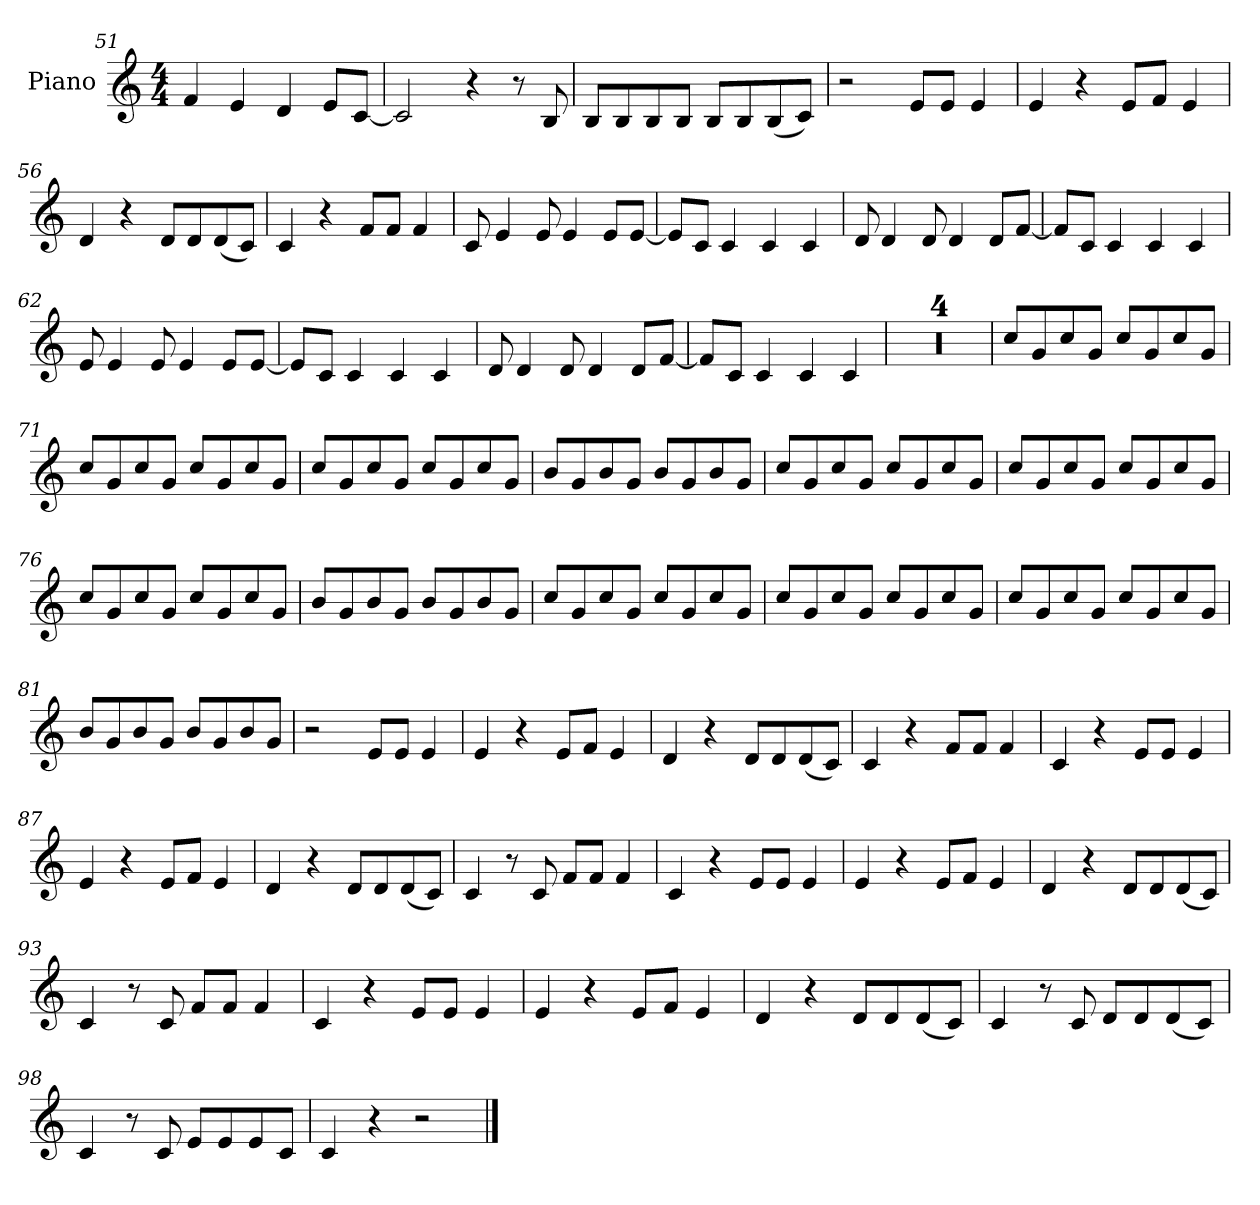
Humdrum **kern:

**kern
*part1
*staff1
*I"Piano
*I'Pno.
*clefG2
*k[]
*M4/4
=51
4f
4e
4d
8eL
[8cJ
=52
2c]
4r
8r
8B
=53
8BL
8B
8B
8BJ
8BL
8B
(8B
8cJ)
=54
2r
8eL
8eJ
4e
=55
4e
4r
8eL
8fJ
4e
=56
4d
4r
8dL
8d
(8d
8cJ)
=57
4c
4r
8fL
8fJ
4f
=58
8c
4e
8e
4e
8eL
[8eJ
=59
8eL]
8cJ
4c
4c
4c
=60
8d
4d
8d
4d
8dL
[8fJ
=61
8fL]
8cJ
4c
4c
4c
=62
8e
4e
8e
4e
8eL
[8eJ
=63
8eL]
8cJ
4c
4c
4c
=64
8d
4d
8d
4d
8dL
[8fJ
=65
8fL]
8cJ
4c
4c
4c
=66
1r
=67
1r
=68
1r
=69
1r
=70
8cc!L
8g!
8cc!
8g!J
8cc!L
8g!
8cc!
8g!J
=71
8cc!L
8g!
8cc!
8g!J
8cc!L
8g!
8cc!
8g!J
=72
8cc!L
8g!
8cc!
8g!J
8cc!L
8g!
8cc!
8g!J
=73
8b!L
8g!
8b!
8g!J
8b!L
8g!
8b!
8g!J
=74
8cc!L
8g!
8cc!
8g!J
8cc!L
8g!
8cc!
8g!J
=75
8cc!L
8g!
8cc!
8g!J
8cc!L
8g!
8cc!
8g!J
=76
8cc!L
8g!
8cc!
8g!J
8cc!L
8g!
8cc!
8g!J
=77
8b!L
8g!
8b!
8g!J
8b!L
8g!
8b!
8g!J
=78
8cc!L
8g!
8cc!
8g!J
8cc!L
8g!
8cc!
8g!J
=79
8cc!L
8g!
8cc!
8g!J
8cc!L
8g!
8cc!
8g!J
=80
8cc!L
8g!
8cc!
8g!J
8cc!L
8g!
8cc!
8g!J
=81
8b!L
8g!
8b!
8g!J
8b!L
8g!
8b!
8g!J
=82
2r
8eL
8eJ
4e
=83
4e
4r
8eL
8fJ
4e
=84
4d
4r
8dL
8d
(8d
8cJ)
=85
4c
4r
8fL
8fJ
4f
=86
4c
4r
8eL
8eJ
4e
=87
4e
4r
8eL
8fJ
4e
=88
4d
4r
8dL
8d
(8d
8cJ)
=89
4c
8r
8c
8fL
8fJ
4f
=90
4c
4r
8eL
8eJ
4e
=91
4e
4r
8eL
8fJ
4e
=92
4d
4r
8dL
8d
(8d
8cJ)
=93
4c
8r
8c
8fL
8fJ
4f
=94
4c
4r
8eL
8eJ
4e
=95
4e
4r
8eL
8fJ
4e
=96
4d
4r
8dL
8d
(8d
8cJ)
=97
4c
8r
8c
8dL
8d
(8d
8cJ)
=98
4c
8r
8c
8eL
8e
8e
8cJ
=99
4c
4r
2r
==
*-
